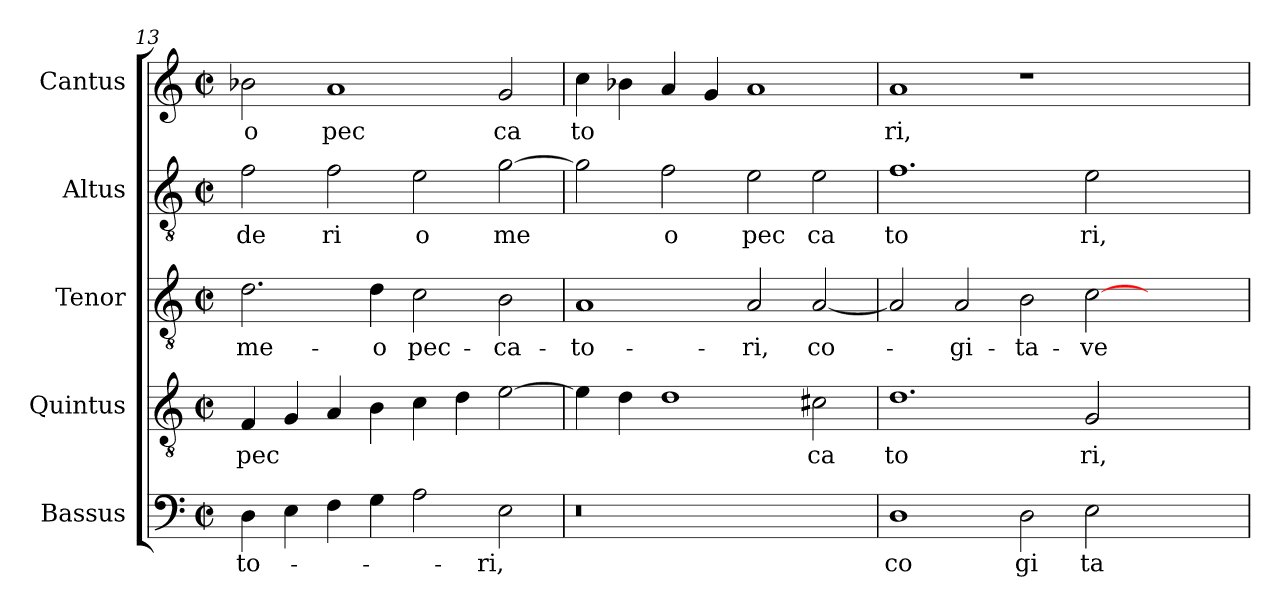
**kern	**text	**kern	**text	**kern	**text	**kern	**text	**kern	**text
*part5	*part5	*part4	*part4	*part3	*part3	*part2	*part2	*part1	*part1
*staff5	*staff5	*staff4	*staff4	*staff3	*staff3	*staff2	*staff2	*staff1	*staff1
*I"Bassus	*	*I"Quintus	*	*I"Tenor	*	*I"Altus	*	*I"Cantus	*
*clefF4	*	*clefGv2	*	*clefGv2	*	*clefGv2	*	*clefG2	*
*M2/2	*	*M2/2	*	*M2/2	*	*M2/2	*	*M2/2	*
*met(c|)	*	*met(c|)	*	*met(c|)	*	*met(c|)	*	*met(c|)	*
=13	=13	=13	=13	=13	=13	=13	=13	=13	=13
!	!LO:LY:b:cj	!	!LO:LY:b	!	!LO:LY:b:cj	!	!LO:LY:b:cj	!	!LO:LY:b:cj
4D\	-to-	4F/	pec	2.d\	me-	2f\	de	2b-X\	o
4E\	.	4G/	.	.	.	.	.	.	.
!	!	!	!	!	!	!	!LO:LY:b:cj	!	!LO:LY:b:cj
4F\	.	4A/	.	.	.	2f\	ri	1a	pec
!	!	!	!	!	!LO:LY:b:cj	!	!	!	!
4G\	.	4B\	.	4d\	-o	.	.	.	.
!	!	!	!	!	!LO:LY:b:cj	!	!LO:LY:b:cj	!	!
2A\	.	4c\	.	2c\	pec-	2e\	o	.	.
.	.	4d\	.	.	.	.	.	.	.
!	!LO:LY:b:cj	!	!	!	!LO:LY:b:cj	!	!LO:LY:b	!	!LO:LY:b:cj
2E\	-ri,	[>2e\	.	2B\	-ca-	[>2g\	me	2g/	ca
!!LO:LB:g=z
=14	=14	=14	=14	=14	=14	=14	=14	=14	=14
!	!	!	!	!	!LO:LY:b:cj	!	!	!	!LO:LY:b:cj
0r	.	4e\]	.	1A	-to-	2g\]	.	4cc\	to
.	.	4d\	.	.	.	.	.	4b-\	.
!	!	!	!	!	!	!	!LO:LY:b:cj	!	!
.	.	1d	.	.	.	2f\	o	4a/	.
.	.	.	.	.	.	.	.	4g/	.
!	!	!	!	!	!LO:LY:b:cj	!	!LO:LY:b:cj	!	!
.	.	.	.	2A/	-ri,	2e\	pec	1a	.
!	!	!	!LO:LY:b:cj	!	!LO:LY:b:cj	!	!LO:LY:b:cj	!	!
.	.	2c#X\	ca	[<2A/	co-	2e\	ca	.	.
=15	=15	=15	=15	=15	=15	=15	=15	=15	=15
!	!LO:LY:b:cj	!	!LO:LY:b:cj	!	!	!	!LO:LY:b:cj	!	!LO:LY:b:cj
1D	co	1.d	to	2A/]	.	1.f	to	1a	ri,
!	!	!	!	!	!LO:LY:b:cj	!	!	!	!
.	.	.	.	2A/	-gi-	.	.	.	.
!	!LO:LY:b:cj	!	!	!	!LO:LY:b:cj	!	!	!LO:N:vis=1	!
2D\	gi	.	.	2B\	-ta-	.	.	0r	.
!	!LO:LY:b:cj	!	!LO:LY:b:cj	!	!LO:LY:b:cj	!	!LO:LY:b:cj	!	!
2E\	ta	2G/	ri,	[>2c\	-ve-	2e\	ri,	.	.
1ryy	.	1ryy	.	1ryy	.	1ryy	.	.	.
=	=	=	=	=	=	=	=	=	=
*-	*-	*-	*-	*-	*-	*-	*-	*-	*-
